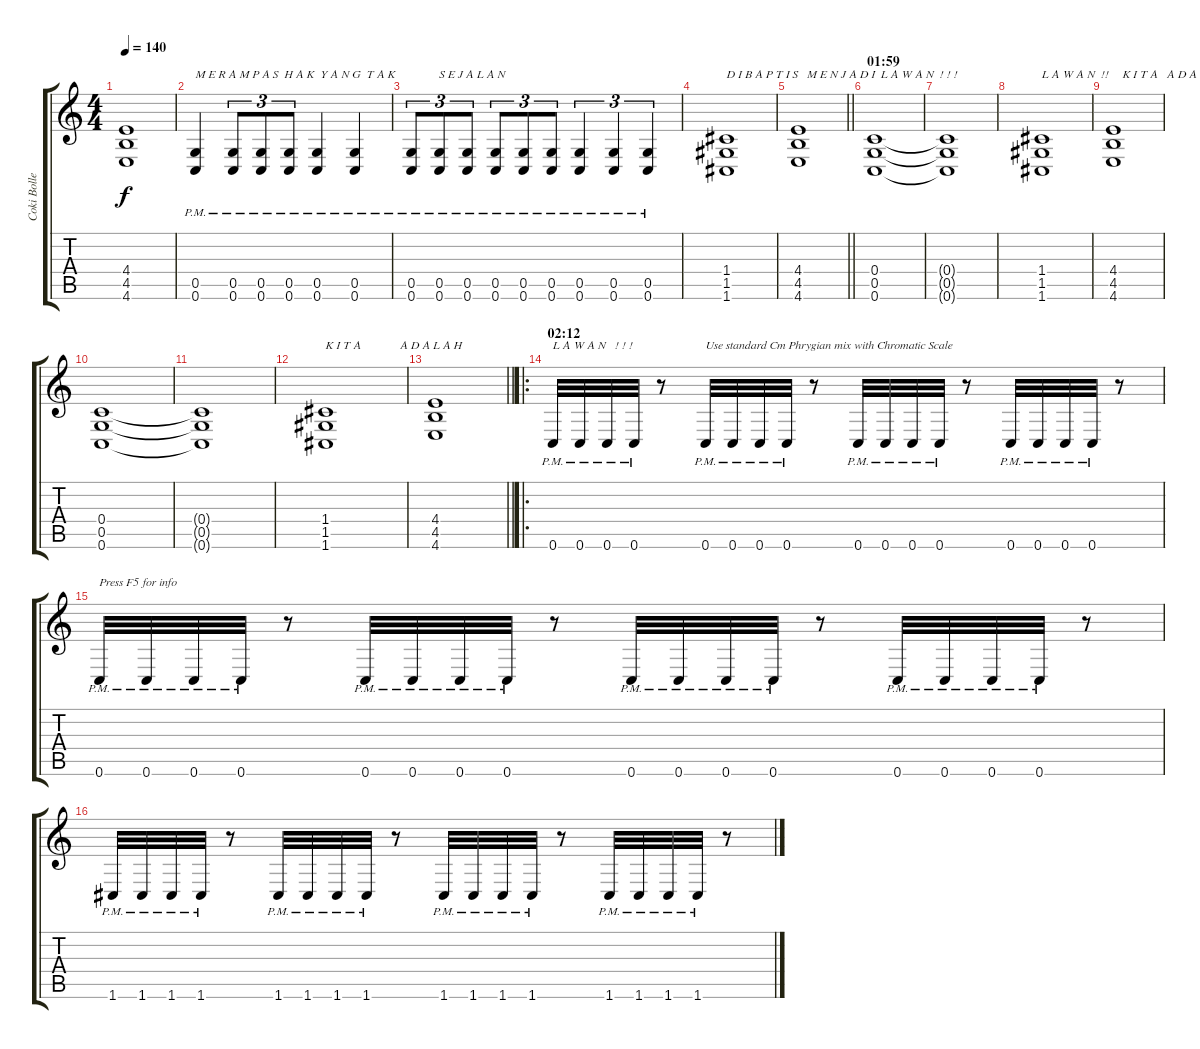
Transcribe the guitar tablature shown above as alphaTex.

\track ("Coki Bollemeyer" "Coki Bolle") {instrument distortionguitar}
\staff {score tabs}
\tuning (D4 A3 F3 C3 G2 C2) {hide}
\ts (4 4)
\tempo 140
\clef g2
\ks c
(4.4 4.5 4.6).1{dy f} |
(0.5{pm} 0.6{pm}).4{txt "M E R A M P A S  H A K  Y A N G  T A K"} (0.5{pm} 0.6{pm}).8{tu (3 2)} (0.5{pm} 0.6{pm}).8{tu (3 2)} (0.5{pm} 0.6{pm}).8{tu (3 2)} (0.5{pm} 0.6{pm}).4 (0.5{pm} 0.6{pm}).4 |
(0.5{pm} 0.6{pm}).8{tu (3 2)} (0.5{pm} 0.6{pm}).8{tu (3 2) txt "S E J A L A N"} (0.5{pm} 0.6{pm}).8{tu (3 2)} (0.5{pm} 0.6{pm}).8{tu (3 2)} (0.5{pm} 0.6{pm}).8{tu (3 2)} (0.5{pm} 0.6{pm}).8{tu (3 2)} (0.5{pm} 0.6{pm}).4{tu (3 2)} (0.5{pm} 0.6{pm}).4{tu (3 2)} (0.5{pm} 0.6{pm}).4{tu (3 2)} |
(1.4 1.5 1.6).1{txt "D I B A P T I S   M E N J A D I"} |
\barLineRight lightlight
(4.4 4.5 4.6).1 |
\section ("" "01:59")
(0.4 0.5 0.6).1{txt "  L A W A N  ! ! !"} |
(0.4{t} 0.5{t} 0.6{t}).1 |
(1.4 1.5 1.6).1{txt "L A W A N  !!"} |
(4.4 4.5 4.6).1{txt "   K I T A   A D A L A H   L A W A N  ! ! !"} |
(0.4 0.5 0.6).1 |
(0.4{t} 0.5{t} 0.6{t}).1 |
(1.4 1.5 1.6).1{txt "K I T A             A D A L A H"} |
\barLineRight lightlight
(4.4 4.5 4.6).1 |
\ro
\section ("" "02:12")
0.6{pm}.32{txt "L A W A N   ! ! !"} 0.6{pm}.32 0.6{pm}.32 0.6{pm}.32 r.8 0.6{pm}.32{txt "Use standard Cm Phrygian mix with Chromatic Scale "} 0.6{pm}.32 0.6{pm}.32 0.6{pm}.32 r.8 0.6{pm}.32 0.6{pm}.32 0.6{pm}.32 0.6{pm}.32 r.8 0.6{pm}.32 0.6{pm}.32 0.6{pm}.32 0.6{pm}.32 r.8 |
0.6{pm}.32{txt "Press F5 for info"} 0.6{pm}.32 0.6{pm}.32 0.6{pm}.32 r.8 0.6{pm}.32 0.6{pm}.32 0.6{pm}.32 0.6{pm}.32 r.8 0.6{pm}.32 0.6{pm}.32 0.6{pm}.32 0.6{pm}.32 r.8 0.6{pm}.32 0.6{pm}.32 0.6{pm}.32 0.6{pm}.32 r.8 |
1.6{pm}.32 1.6{pm}.32 1.6{pm}.32 1.6{pm}.32 r.8 1.6{pm}.32 1.6{pm}.32 1.6{pm}.32 1.6{pm}.32 r.8 1.6{pm}.32 1.6{pm}.32 1.6{pm}.32 1.6{pm}.32 r.8 1.6{pm}.32 1.6{pm}.32 1.6{pm}.32 1.6{pm}.32 r.8
